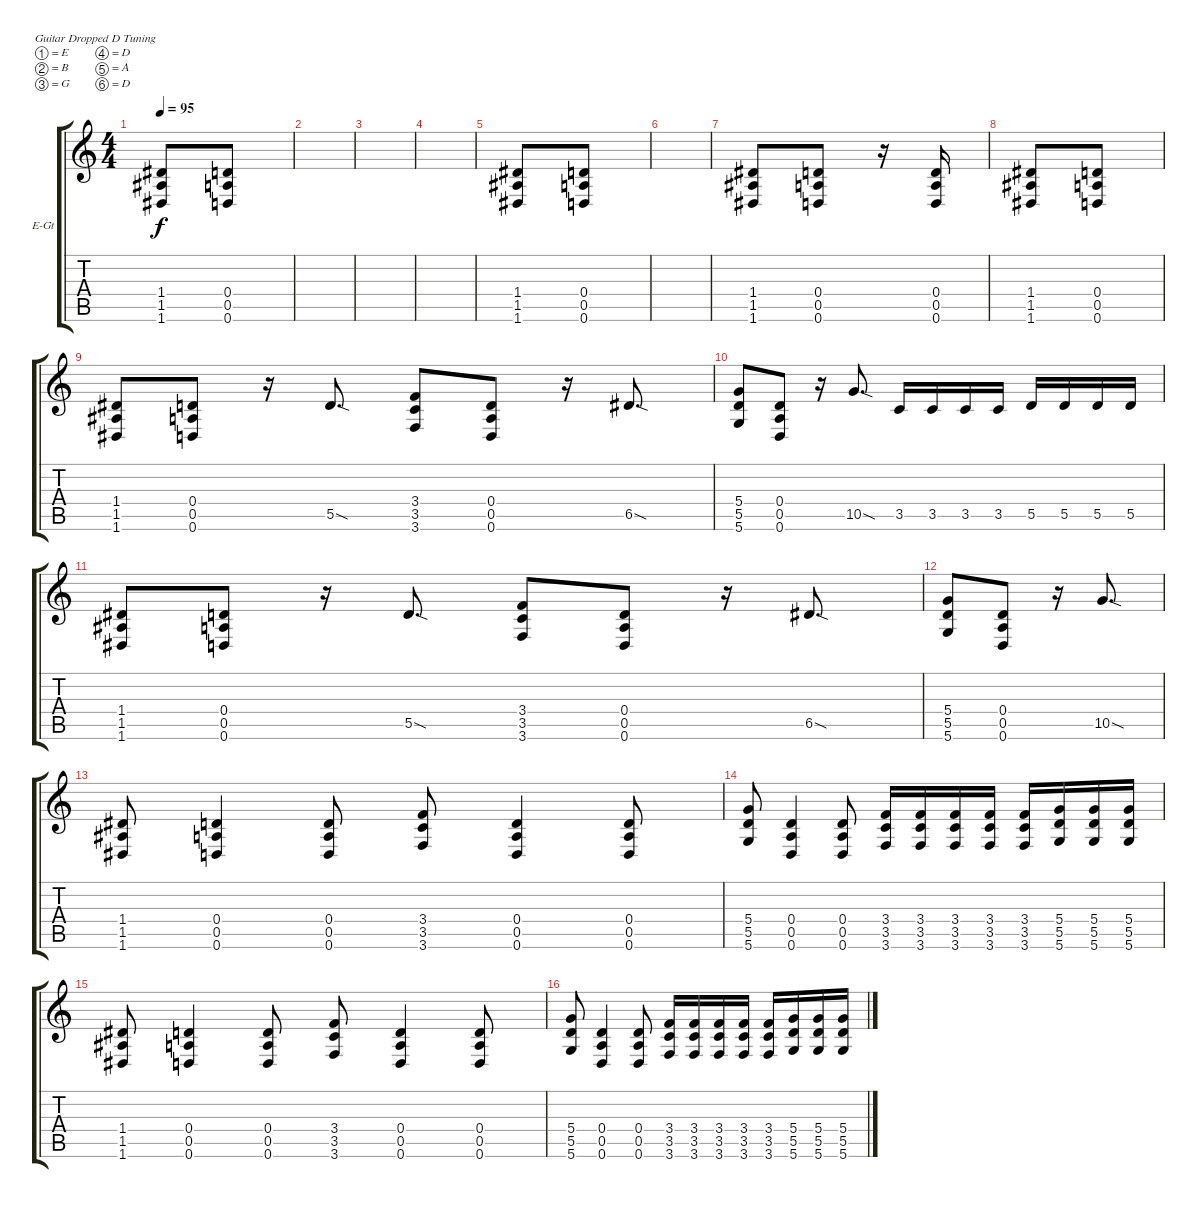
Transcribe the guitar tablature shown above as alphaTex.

\defaultSystemsLayout 4
\bracketExtendMode groupsimilarinstruments
\firstSystemTrackNameOrientation horizontal
\otherSystemsTrackNameOrientation horizontal
\track ("Electric Guitar" "E-Gt") {instrument distortionguitar}
\staff {score tabs}
\tuning (E4 B3 G3 D3 A2 D2)
\ts (4 4)
\tempo 95
\clef g2
\scale
0.485477
\ks c
(1.6 1.5 1.4).8{dy f instrument distortionguitar} (0.4 0.5 0.6).8 |
\scale
0.257261 |
\scale
0.257261 |
\scale
0.333333 |
\scale
0.333333 (1.6 1.5 1.4).8 (0.4 0.5 0.6).8 |
\scale
0.333333 |
(1.6 1.5 1.4).8 (0.4 0.5 0.6).8 r.16 (0.6 0.5 0.4).16 |
(1.6 1.5 1.4).8 (0.4 0.5 0.6).8 |
(1.6 1.5 1.4).8 (0.6 0.5 0.4).8 r.16 5.5{sod}.8{d} (3.6 3.5 3.4).8 (0.4 0.5 0.6).8 r.16 6.5{sod}.8{d} |
(5.6 5.5 5.4).8 (0.4 0.5 0.6).8 r.16 10.5{sod}.8{d} 3.5.16 3.5.16 3.5.16 3.5.16 5.5.16 5.5.16 5.5.16 5.5.16 |
(1.6 1.5 1.4).8 (0.6 0.5 0.4).8 r.16 5.5{sod}.8{d} (3.6 3.5 3.4).8 (0.4 0.5 0.6).8 r.16 6.5{sod}.8{d} |
(5.6 5.5 5.4).8 (0.4 0.5 0.6).8 r.16 10.5{sod}.8{d} |
(1.6 1.5 1.4).8 (0.4 0.5 0.6).4 (0.6 0.5 0.4).8 (3.4 3.5 3.6).8 (0.4 0.5 0.6).4 (0.4 0.5 0.6).8 |
(5.6 5.5 5.4).8 (0.4 0.5 0.6).4 (0.6 0.5 0.4).8 (3.6 3.5 3.4).16 (3.6 3.4 3.5).16 (3.6 3.5 3.4).16 (3.6 3.5 3.4).16 (3.4 3.5 3.6).16 (5.6 5.4 5.5).16 (5.6 5.4 5.5).16 (5.6 5.5 5.4).16 |
(1.6 1.5 1.4).8 (0.4 0.5 0.6).4 (0.6 0.5 0.4).8 (3.4 3.5 3.6).8 (0.4 0.5 0.6).4 (0.4 0.5 0.6).8 |
(5.6 5.5 5.4).8 (0.4 0.5 0.6).4 (0.6 0.5 0.4).8 (3.6 3.5 3.4).16 (3.6 3.4 3.5).16 (3.6 3.5 3.4).16 (3.6 3.5 3.4).16 (3.4 3.5 3.6).16 (5.6 5.4 5.5).16 (5.6 5.4 5.5).16 (5.6 5.5 5.4).16
